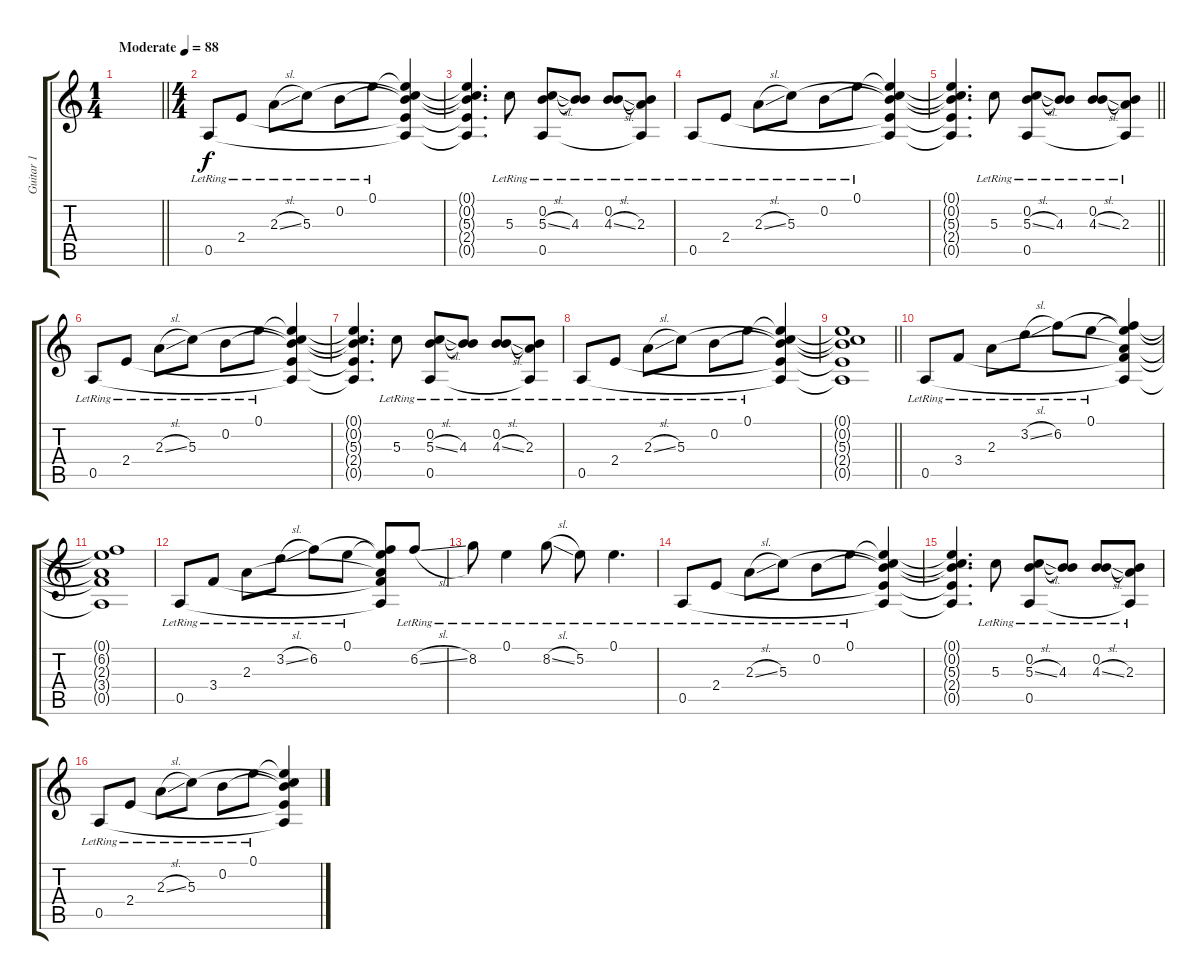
\track ("Guitar 1" "Guitar 1") {instrument electricguitarjazz}
\staff {score tabs}
\tuning (E4 B3 G3 D3 A2 D2) {hide}
\ts (1 4)
\tempo (88 "Moderate")
\clef g2
\barLineRight lightlight
\ks c
|
\ts (4 4)
0.5{lr}.8 2.4{lr}.8 2.3{sl lr}.8 5.3{lr}.8 0.2{lr}.8 0.1{lr}.8 (0.1{t} 0.2{t} 5.3{t} 2.4{t} 0.5{t}).4 |
(0.1{t} 0.2{t} 5.3{t} 2.4{t} 0.5{t}).4{d} 5.3{lr}.8 (0.2{lr} 5.3{sl lr} 0.5{lr}).8 (0.2{t} 4.3{lr}).8 (0.2{lr} 4.3{sl lr}).8 (0.2{t} 2.3{lr} 0.5{t}).8 |
0.5{lr}.8 2.4{lr}.8 2.3{sl lr}.8 5.3{lr}.8 0.2{lr}.8 0.1{lr}.8 (0.1{t} 0.2{t} 5.3{t} 2.4{t} 0.5{t}).4 |
\barLineRight lightlight
(0.1{t} 0.2{t} 5.3{t} 2.4{t} 0.5{t}).4{d} 5.3{lr}.8 (0.2{lr} 5.3{sl lr} 0.5{lr}).8 (0.2{t} 4.3{lr}).8 (0.2{lr} 4.3{sl lr}).8 (0.2{t} 2.3{lr} 0.5{t}).8 |
0.5{lr}.8 2.4{lr}.8 2.3{sl lr}.8 5.3{lr}.8 0.2{lr}.8 0.1{lr}.8 (0.1{t} 0.2{t} 5.3{t} 2.4{t} 0.5{t}).4 |
(0.1{t} 0.2{t} 5.3{t} 2.4{t} 0.5{t}).4{d} 5.3{lr}.8 (0.2{lr} 5.3{sl lr} 0.5{lr}).8 (0.2{t} 4.3{lr}).8 (0.2{lr} 4.3{sl lr}).8 (0.2{t} 2.3{lr} 0.5{t}).8 |
0.5{lr}.8 2.4{lr}.8 2.3{sl lr}.8 5.3{lr}.8 0.2{lr}.8 0.1{lr}.8 (0.1{t} 0.2{t} 5.3{t} 2.4{t} 0.5{t}).4 |
\barLineRight lightlight
(0.1{t} 0.2{t} 5.3{t} 2.4{t} 0.5{t}).1 |
0.5{lr}.8 3.4{lr}.8 2.3{lr}.8 3.2{sl lr}.8 6.2{lr}.8 0.1{lr}.8 (0.1{t} 6.2{t} 2.3{t} 3.4{t} 0.5{t}).4 |
(0.1{t} 6.2{t} 2.3{t} 3.4{t} 0.5{t}).1 |
0.5{lr}.8 3.4{lr}.8 2.3{lr}.8 3.2{sl lr}.8 6.2{lr}.8 0.1{lr}.8 (0.1{t} 6.2{t} 2.3{t} 3.4{t} 0.5{t}).8 6.2{sl lr}.8 |
8.2{lr}.8 0.1{lr}.4 8.2{sl lr}.8 5.2{lr}.8 0.1{lr}.4{d} |
0.5{lr}.8 2.4{lr}.8 2.3{sl lr}.8 5.3{lr}.8 0.2{lr}.8 0.1{lr}.8 (0.1{t} 0.2{t} 5.3{t} 2.4{t} 0.5{t}).4 |
(0.1{t} 0.2{t} 5.3{t} 2.4{t} 0.5{t}).4{d} 5.3{lr}.8 (0.2{lr} 5.3{sl lr} 0.5{lr}).8 (0.2{t} 4.3{lr}).8 (0.2{lr} 4.3{sl lr}).8 (0.2{t} 2.3{lr} 0.5{t}).8 |
0.5{lr}.8 2.4{lr}.8 2.3{sl lr}.8 5.3{lr}.8 0.2{lr}.8 0.1{lr}.8 (0.1{t} 0.2{t} 5.3{t} 2.4{t} 0.5{t}).4
